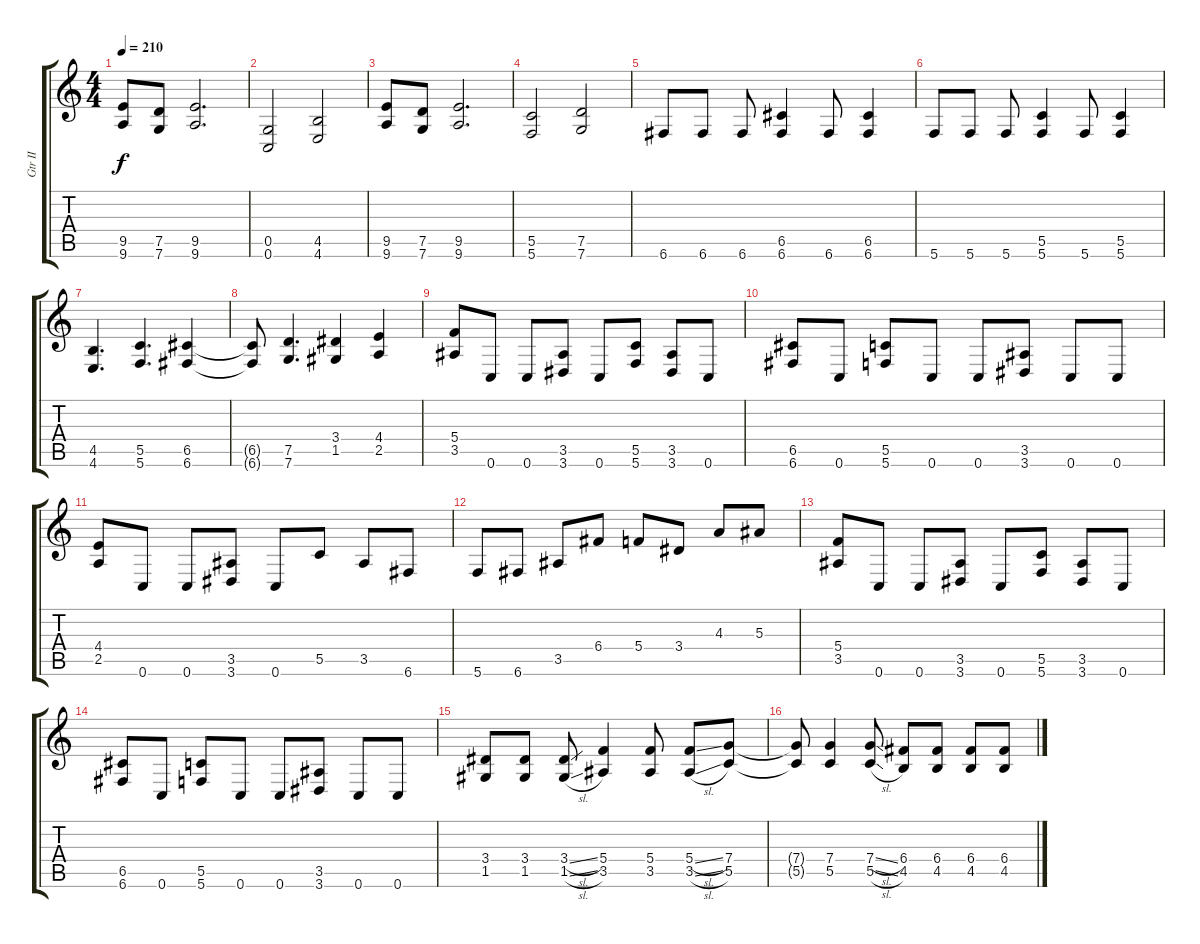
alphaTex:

\track ("Gtr II" "Gtr II") {instrument overdrivenguitar}
\staff {score tabs}
\tuning (D4 A3 F3 C3 G2 C2) {hide}
\ts (4 4)
\tempo 210
\clef g2
\ks c
(9.5 9.6).8{dy f} (7.5 7.6).8 (9.5 9.6).2{d} |
(0.5 0.6).2 (4.5 4.6).2 |
(9.5 9.6).8 (7.5 7.6).8 (9.5 9.6).2{d} |
(5.5 5.6).2 (7.5 7.6).2 |
6.6.8 6.6.8 6.6.8 (6.5 6.6).4 6.6.8 (6.5 6.6).4 |
5.6.8 5.6.8 5.6.8 (5.5 5.6).4 5.6.8 (5.5 5.6).4 |
(4.5 4.6).4{d} (5.5 5.6).4{d} (6.5 6.6).4 |
(6.5{t} 6.6{t}).8 (7.5 7.6).4{d} (3.4 1.5).4 (4.4 2.5).4 |
(5.4 3.5).8 0.6.8 0.6.8 (3.5 3.6).8 0.6.8 (5.5 5.6).8 (3.5 3.6).8 0.6.8 |
(6.5 6.6).8 0.6.8 (5.5 5.6).8 0.6.8 0.6.8 (3.5 3.6).8 0.6.8 0.6.8 |
(4.4 2.5).8 0.6.8 0.6.8 (3.5 3.6).8 0.6.8 5.5.8 3.5.8 6.6.8 |
5.6.8 6.6.8 3.5.8 6.4.8 5.4.8 3.4.8 4.3.8 5.3.8 |
(5.4 3.5).8 0.6.8 0.6.8 (3.5 3.6).8 0.6.8 (5.5 5.6).8 (3.5 3.6).8 0.6.8 |
(6.5 6.6).8 0.6.8 (5.5 5.6).8 0.6.8 0.6.8 (3.5 3.6).8 0.6.8 0.6.8 |
(3.4 1.5).8 (3.4 1.5).8 (3.4{sl} 1.5{sl}).8 (5.4 3.5).4 (5.4 3.5).8 (5.4{sl} 3.5{sl}).8 (7.4 5.5).8 |
(7.4{t} 5.5{t}).8 (7.4 5.5).4 (7.4{sl} 5.5{sl}).8 (6.4 4.5).8 (6.4 4.5).8 (6.4 4.5).8 (6.4 4.5).8
